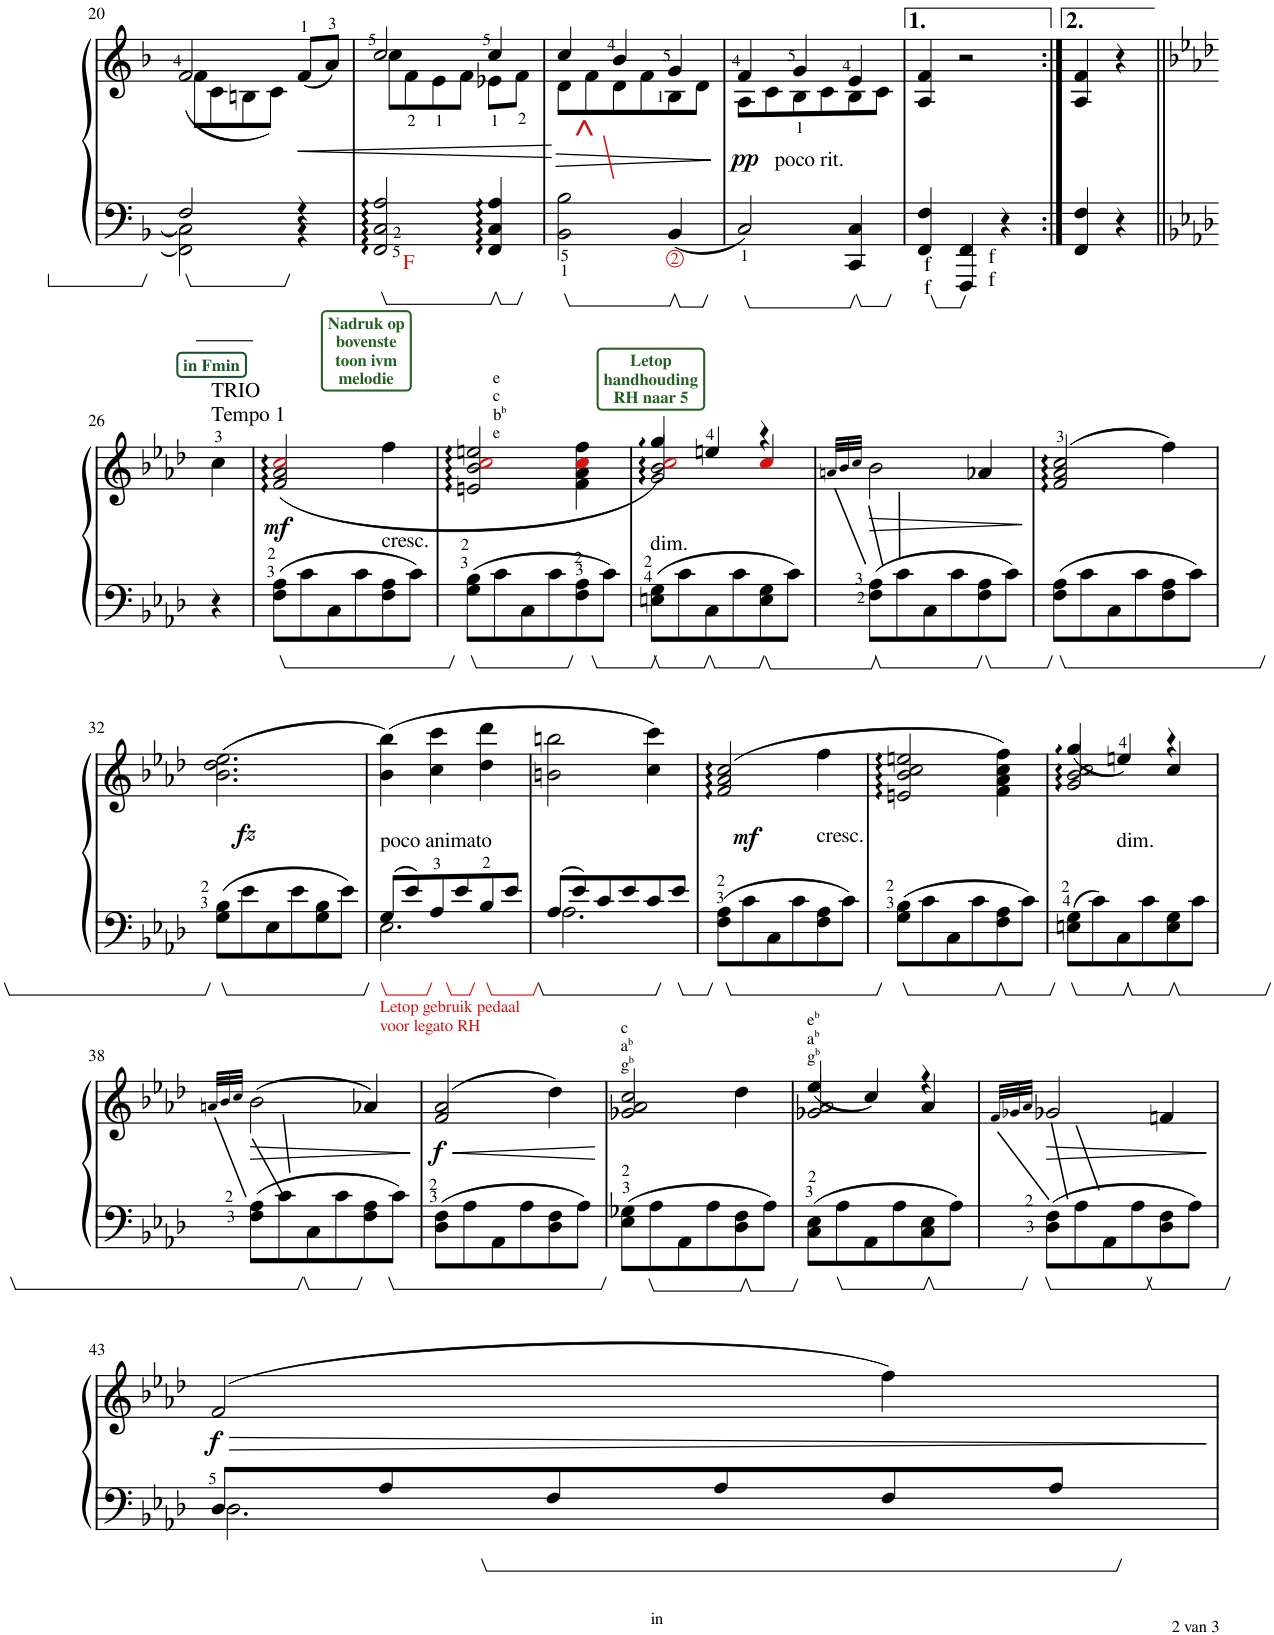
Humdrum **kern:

**kern	**kern	**dynam
*part1	*part1	*part1
*staff2	*staff1	*staff1/2
*I"Piano	*	*
*I'Pno.	*	*
!!LO:PB:g=z
*clefF4	*clefG2	*
*k[b-]	*k[b-]	*
*M3/4	*M3/4	*
=20	=20	=20
*^	*^	*
2F/	2FF\] 2C\]	8f\L	(2f/	.
.	.	8c\	.	.
.	.	8Bn\	.	.
.	.	(8c\J	.	.
4r	4r	(8f/L	4ryy	.
.	.	8a/J)	.	.
*v	*v	*	*	*
=21	=21	=21	=21
!LO:TX:b:color=#D11414:t=F	!	!	!
2FF/ 2C/ 2A/	8cc\L	2cc/	.
.	8f\	.	.
.	8e\	.	.
.	8f\J	.	.
4FF/ 4C/ 4A/	8e-X\L	4cc/	.
.	8f\J	.	.
=22	=22	=22	=22
!LO:TX:a:color=#CE1414:t=^	!	!	!
2BB-\ 2B-\	8d\L	4cc/	.
.	8f\	.	.
.	8d\	4b-/	.
.	8f\	.	.
4BB-/	8B-\	4g/	.
.	8d\J	.	.
=23	=23	=23	=23
!LO:TX:a:t=poco rit.	!	!	!
!	!	!	!LO:DY:a=2
2C/)	8A\L	4f/	pp
.	8c\	.	.
.	8B-\	4g/	.
.	8c\	.	.
4CC/ 4C/	8B-\	4e/	.
.	8c\J	.	.
*	*v	*v	*
=24	=24	=24
4FF/ 4F/	4A/ 4f/	.
!LO:TX:b:t=f	!	!
!LO:TX:b:t=f	!	!
4FFF/ 4FF/	2r	.
4r	.	.
=25:|!	=25:|!	=25:|!
4FF/ 4F/	4A/ 4f/	.
!LO:TX:b:t=f	!	!
!LO:TX:b:t=f	!	!
4r	4r	.
!!LO:LB:g=z
=26||	=26||	=26||
*k[b-e-a-d-]	*k[b-e-a-d-]	*
!	!LO:TX:a:t=TRIO	!
!	!LO:TX:a:t=Tempo 1	!
!	!LO:TX:a:B:color=#195529:t=in Fmin	!
4r	4cc\	.
=27	=27	=27
!	!	!LO:DY:b
8F\ 8A-\L	(2f/ 2a-/ 2cci/	mf
8c\	.	.
8C\	.	.
8c\	.	.
!	!LO:TX:b:t=cresc.	!
8F\ 8A-\	4ff\	.
8c\J	.	.
=28	=28	=28
!	!LO:TX:a:t=e	!
!	!LO:TX:a:t=c	!
!	!LO:TX:a:t=b	!
!	!LO:TX:a:t=b	!
!	!LO:TX:a:t=e	!
!	!LO:TX:a:B:color=#256122:t=Nadruk op	!
!	!LO:TX:a:t=bovenste	!
!	!LO:TX:a:t=toon ivm	!
!	!LO:TX:a:t=melodie	!
8G\ 8B-\L	2en/ 2b-/ 2cci/ 2een/	.
8c\	.	.
8C\	.	.
8c\	.	.
8F\ 8A-\	4f\ 4a-\ 4cci\ 4ff\	.
8c\J	.	.
=29	=29	=29
*	*^	*
!	!LO:TX:a:B:color=#256122:t=Letop	!	!
!	!LO:TX:a:t=handhouding	!	!
!	!LO:TX:a:t=RH naar 5	!	!
!LO:TX:a:t=dim.	!	!	!
8En\ 8G\L	2g/ 2b-/ 2cci/	4gg/)	.
8c\	.	.	.
8C\	.	4een/	.
8c\	.	.	.
8E\ 8G\	4r	4cci/	.
8c\J	.	.	.
*	*v	*v	*
=30	=30	=30
.	32qan/LLL	.
.	32qb-/	.
.	32qcc/JJJ	.
!	!	!LO:HP:b
8F\ 8A-\L	2b-\	>
8c\	.	.
8C\	.	.
8c\	.	.
8F\ 8A-\	4a-X/	.
8c\J	.	.
.	.	]
=31	=31	=31
8F\ 8A-\L	(2f/ 2a-/ 2cc/	.
8c\	.	.
8C\	.	.
8c\	.	.
8F\ 8A-\	4ff\)	.
8c\J	.	.
!!LO:LB:g=z
=32	=32	=32
*	*^	*
8G\ 8B-\L	(2.b-\ 2.dd-\ 2.ee-\	8ryy	.
!	!	!	!LO:DY:b
8e-\	.	2ryy	fz
8E-\	.	.	.
8e-\	.	.	.
8G\ 8B-\	.	.	.
8e-\J	.	8ryy	.
=33	=33	=33	=33
*^	*	*	*
!	!	!LO:TX:b:t=poco animato	!	!
!LO:TX:b:color=#D31414:t=Letop gebruik pedaal	!	!	!	!
!LO:TX:b:t=voor legato RH	!	!	!	!
*	*	*v	*v	*
8G/L	2.E-\	(4b-\ 4bb-\)	.
8e-/	.	.	.
8A-/	.	4cc\ 4ccc\	.
8e-/	.	.	.
8B-/	.	4dd-\ 4ddd-\	.
8e-/J	.	.	.
=34	=34	=34	=34
8A-/L	2.A-\	2bn\ 2bbn\	.
8e-/	.	.	.
8c/	.	.	.
8e-/	.	.	.
8c/	.	4cc\ 4ccc\)	.
8e-/J	.	.	.
*v	*v	*	*
=35	=35	=35
*	*^	*
8F\ 8A-\L	(2f/ 2a-/ 2cc/	8ryy	.
!	!	!	!LO:DY:b
8c\	.	2ryy	mf
8C\	.	.	.
8c\	.	.	.
!	!LO:TX:b:t=cresc.	!	!
8F\ 8A-\	4ff\	.	.
8c\J	.	8ryy	.
*	*v	*v	*
=36	=36	=36
8G\ 8B-\L	2en/ 2b-/ 2cc/ 2een/	.
8c\	.	.
8C\	.	.
8c\	.	.
8F\ 8A-\	4f\ 4a-\ 4cc\ 4ff\)	.
8c\J	.	.
=37	=37	=37
*	*^	*
8En\ 8G\L	2g/ 2b-/ 2cc/	(4gg/	.
8c\	.	.	.
!	!	!LO:TX:b:t=dim.	!
8C\	.	4een/)	.
8c\	.	.	.
8E\ 8G\	4r	4cc/	.
8c\J	.	.	.
*	*v	*v	*
!!LO:LB:g=z
=38	=38	=38
.	32qan/LLL	.
.	32qb-/	.
.	32qcc/JJJ	.
8F\ 8A-\L	(2b-\	.
8c\	.	.
8C\	.	.
8c\	.	.
8F\ 8A-\	4a-X/)	.
8c\J	.	.
=39	=39	=39
!	!	!LO:HP:b
!	!	!LO:DY:n=1:b
8D-\ 8F\L	(2f/ 2a-/	< f
8A-\	.	.
8AA-\	.	.
8A-\	.	.
8D-\ 8F\	4dd-\)	.
8A-\J	.	.
.	.	[
=40	=40	=40
!	!LO:TX:a:t=c	!
!	!LO:TX:a:t=a	!
!	!LO:TX:a:t=b	!
!	!LO:TX:a:t=g	!
!	!LO:TX:a:t=b	!
8E-\ 8G-X\L	2g-X/ 2a-/ 2cc/	.
8A-\	.	.
8AA-\	.	.
8A-\	.	.
8D-\ 8F\	4dd-\	.
8A-\J	.	.
=41	=41	=41
*	*^	*
!	!LO:TX:a:t=e	!	!
!	!LO:TX:a:t=b	!	!
!	!LO:TX:a:t=a	!	!
!	!LO:TX:a:t=b	!	!
!	!LO:TX:a:t=g	!	!
!	!LO:TX:a:t=b	!	!
8C\ 8E-\L	2g-X/ 2a-/	(4ee-/	.
8A-\	.	.	.
8AA-\	.	4cc/)	.
8A-\	.	.	.
8C\ 8E-\	4r	4a-/	.
8A-\J	.	.	.
*	*v	*v	*
=42	=42	=42
.	32qf/LLL	.
.	32qg-X/	.
.	32qa-/JJJ	.
8D-\ 8F\L	2g-X/	.
8A-\	.	.
8AA-\	.	.
8A-\	.	.
8D-\ 8F\	4fn/	.
8A-\J	.	.
!!LO:LB:g=z
=43	=43	=43
*^	*	*
!	!	!	!LO:HP:b
!	!	!	!LO:DY:n=1:b
8D-/L	2.D-\	(2f/	> f
8A-/	.	.	.
8F/	.	.	.
8A-/	.	.	.
8F/	.	4ff\)	.
8A-/J	.	.	.
*v	*v	*	*
.	.	]
=	=	=
*-	*-	*-
